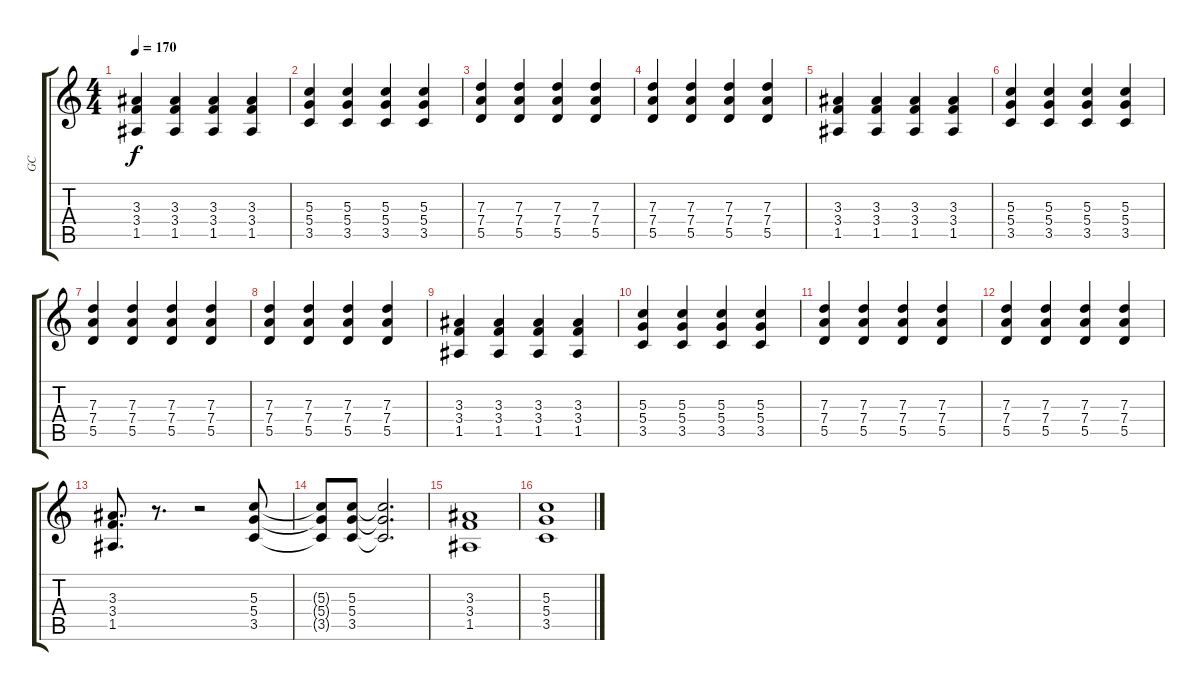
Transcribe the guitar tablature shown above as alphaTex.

\track ("GC" "GC") {instrument distortionguitar}
\staff {score tabs}
\tuning (E4 B3 G3 D3 A2 E2) {hide}
\ts (4 4)
\tempo 170
\clef g2
\ks c
(3.3 3.4 1.5).4{dy f} (3.3 3.4 1.5).4 (3.3 3.4 1.5).4 (3.3 3.4 1.5).4 |
(5.3 5.4 3.5).4 (5.3 5.4 3.5).4 (5.3 5.4 3.5).4 (5.3 5.4 3.5).4 |
(7.3 7.4 5.5).4 (7.3 7.4 5.5).4 (7.3 7.4 5.5).4 (7.3 7.4 5.5).4 |
(7.3 7.4 5.5).4 (7.3 7.4 5.5).4 (7.3 7.4 5.5).4 (7.3 7.4 5.5).4 |
(3.3 3.4 1.5).4 (3.3 3.4 1.5).4 (3.3 3.4 1.5).4 (3.3 3.4 1.5).4 |
(5.3 5.4 3.5).4 (5.3 5.4 3.5).4 (5.3 5.4 3.5).4 (5.3 5.4 3.5).4 |
(7.3 7.4 5.5).4 (7.3 7.4 5.5).4 (7.3 7.4 5.5).4 (7.3 7.4 5.5).4 |
(7.3 7.4 5.5).4 (7.3 7.4 5.5).4 (7.3 7.4 5.5).4 (7.3 7.4 5.5).4 |
(3.3 3.4 1.5).4 (3.3 3.4 1.5).4 (3.3 3.4 1.5).4 (3.3 3.4 1.5).4 |
(5.3 5.4 3.5).4 (5.3 5.4 3.5).4 (5.3 5.4 3.5).4 (5.3 5.4 3.5).4 |
(7.3 7.4 5.5).4 (7.3 7.4 5.5).4 (7.3 7.4 5.5).4 (7.3 7.4 5.5).4 |
(7.3 7.4 5.5).4 (7.3 7.4 5.5).4 (7.3 7.4 5.5).4 (7.3 7.4 5.5).4 |
(3.3 3.4 1.5).8{d} r.8{d} r.2 (5.3 5.4 3.5).8 |
(5.3{t} 5.4{t} 3.5{t}).8 (5.3 5.4 3.5).8 (5.3{t} 5.4{t} 3.5{t}).2{d} |
(3.3 3.4 1.5).1 |
(5.3 5.4 3.5).1
